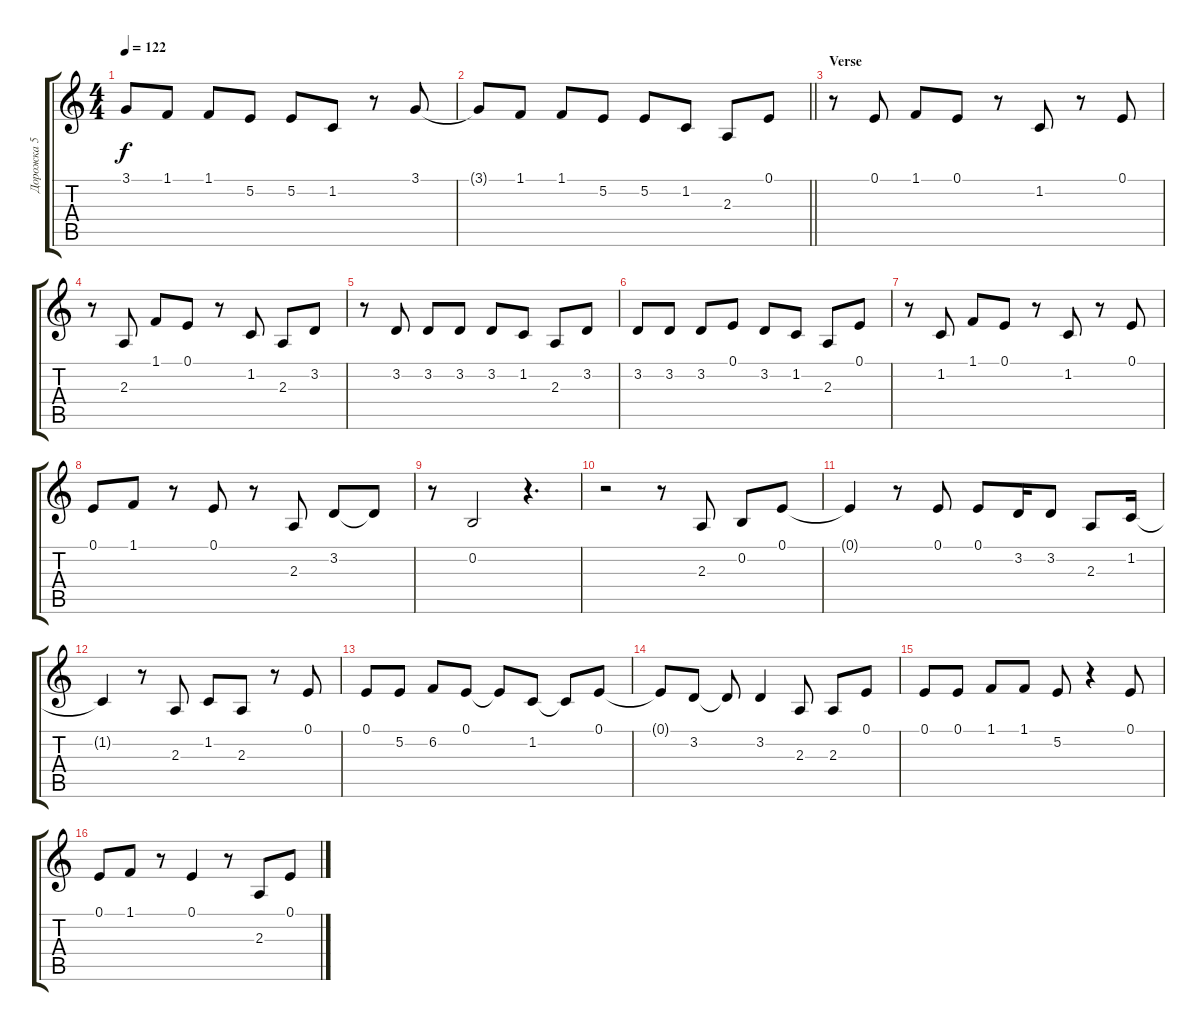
\track ("Дорожка 5" "Дорожка 5") {instrument altosax}
\staff {score tabs}
\tuning (E4 B3 G3 D3 A2 E2) {hide}
\ts (4 4)
\tempo 122
\clef g2
\ks c
3.1{t}.8{dy f} 1.1.8 1.1.8 5.2.8 5.2.8 1.2.8 r.8 3.1.8 |
\barLineRight lightlight
3.1{t}.8 1.1.8 1.1.8 5.2.8 5.2.8 1.2.8 2.3.8 0.1.8 |
\section ("" "Verse")
r.8 0.1.8 1.1.8 0.1.8 r.8 1.2.8 r.8 0.1.8 |
r.8 2.3.8 1.1.8 0.1.8 r.8 1.2.8 2.3.8 3.2.8 |
r.8 3.2.8 3.2.8 3.2.8 3.2.8 1.2.8 2.3.8 3.2.8 |
3.2.8 3.2.8 3.2.8 0.1.8 3.2.8 1.2.8 2.3.8 0.1.8 |
r.8 1.2.8 1.1.8 0.1.8 r.8 1.2.8 r.8 0.1.8 |
0.1.8 1.1.8 r.8 0.1.8 r.8 2.3.8 3.2.8 3.2{t}.8 |
r.8 0.2.2 r.4{d} |
r.2 r.8 2.3.8 0.2.8 0.1.8 |
0.1{t}.4 r.8 0.1.8 0.1.8 3.2.16 3.2.8 2.3.8 1.2.16 |
1.2{t}.4 r.8 2.3.8 1.2.8 2.3.8 r.8 0.1.8 |
0.1.8 5.2.8 6.2.8 0.1.8 0.1{t}.8 1.2.8 1.2{t}.8 0.1.8 |
0.1{t}.8 3.2.8 3.2{t}.8 3.2.4 2.3.8 2.3.8 0.1.8 |
0.1.8 0.1.8 1.1.8 1.1.8 5.2.8 r.4 0.1.8 |
0.1.8 1.1.8 r.8 0.1.4 r.8 2.3.8 0.1.8
